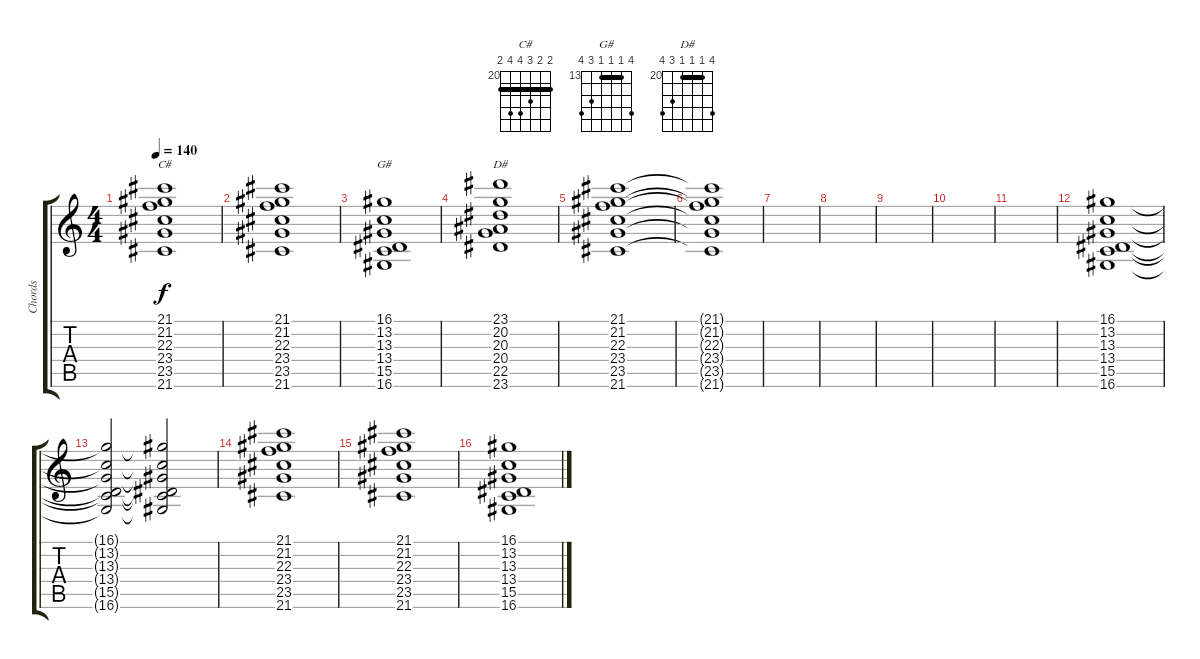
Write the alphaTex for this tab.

\track ("Chords" "Chords") {instrument brightacousticpiano}
\staff {score tabs}
\tuning (E4 B3 G3 D3 A2 E2) {hide}
\chord ("C#" 21 21 22 23 23 21) {firstfret 20 barre 21}
\chord ("G#" 16 13 13 13 15 16) {firstfret 13 barre 13}
\chord ("D#" 23 20 20 20 22 23) {firstfret 20 barre 20}
\ts (4 4)
\tempo 140
\clef g2
\ks c
(21.1 21.2 22.3 23.4 23.5 21.6).1{ch "C#" dy f} |
(21.1 21.2 22.3 23.4 23.5 21.6).1 |
(16.1 13.2 13.3 13.4 15.5 16.6).1{ch "G#"} |
(23.1 20.2 20.3 20.4 22.5 23.6).1{ch "D#"} |
(21.1 21.2 22.3 23.4 23.5 21.6).1 |
(21.1{t} 21.2{t} 22.3{t} 23.4{t} 23.5{t} 21.6{t}).1 |
|
|
|
|
|
(16.1 13.2 13.3 13.4 15.5 16.6).1 |
(16.1{t} 13.2{t} 13.3{t} 13.4{t} 15.5{t} 16.6{t}).2 (16.1{t} 13.2{t} 13.3{t} 13.4{t} 15.5{t} 16.6{t}).2 |
(21.1 21.2 22.3 23.4 23.5 21.6).1 |
(21.1 21.2 22.3 23.4 23.5 21.6).1 |
(16.1 13.2 13.3 13.4 15.5 16.6).1
